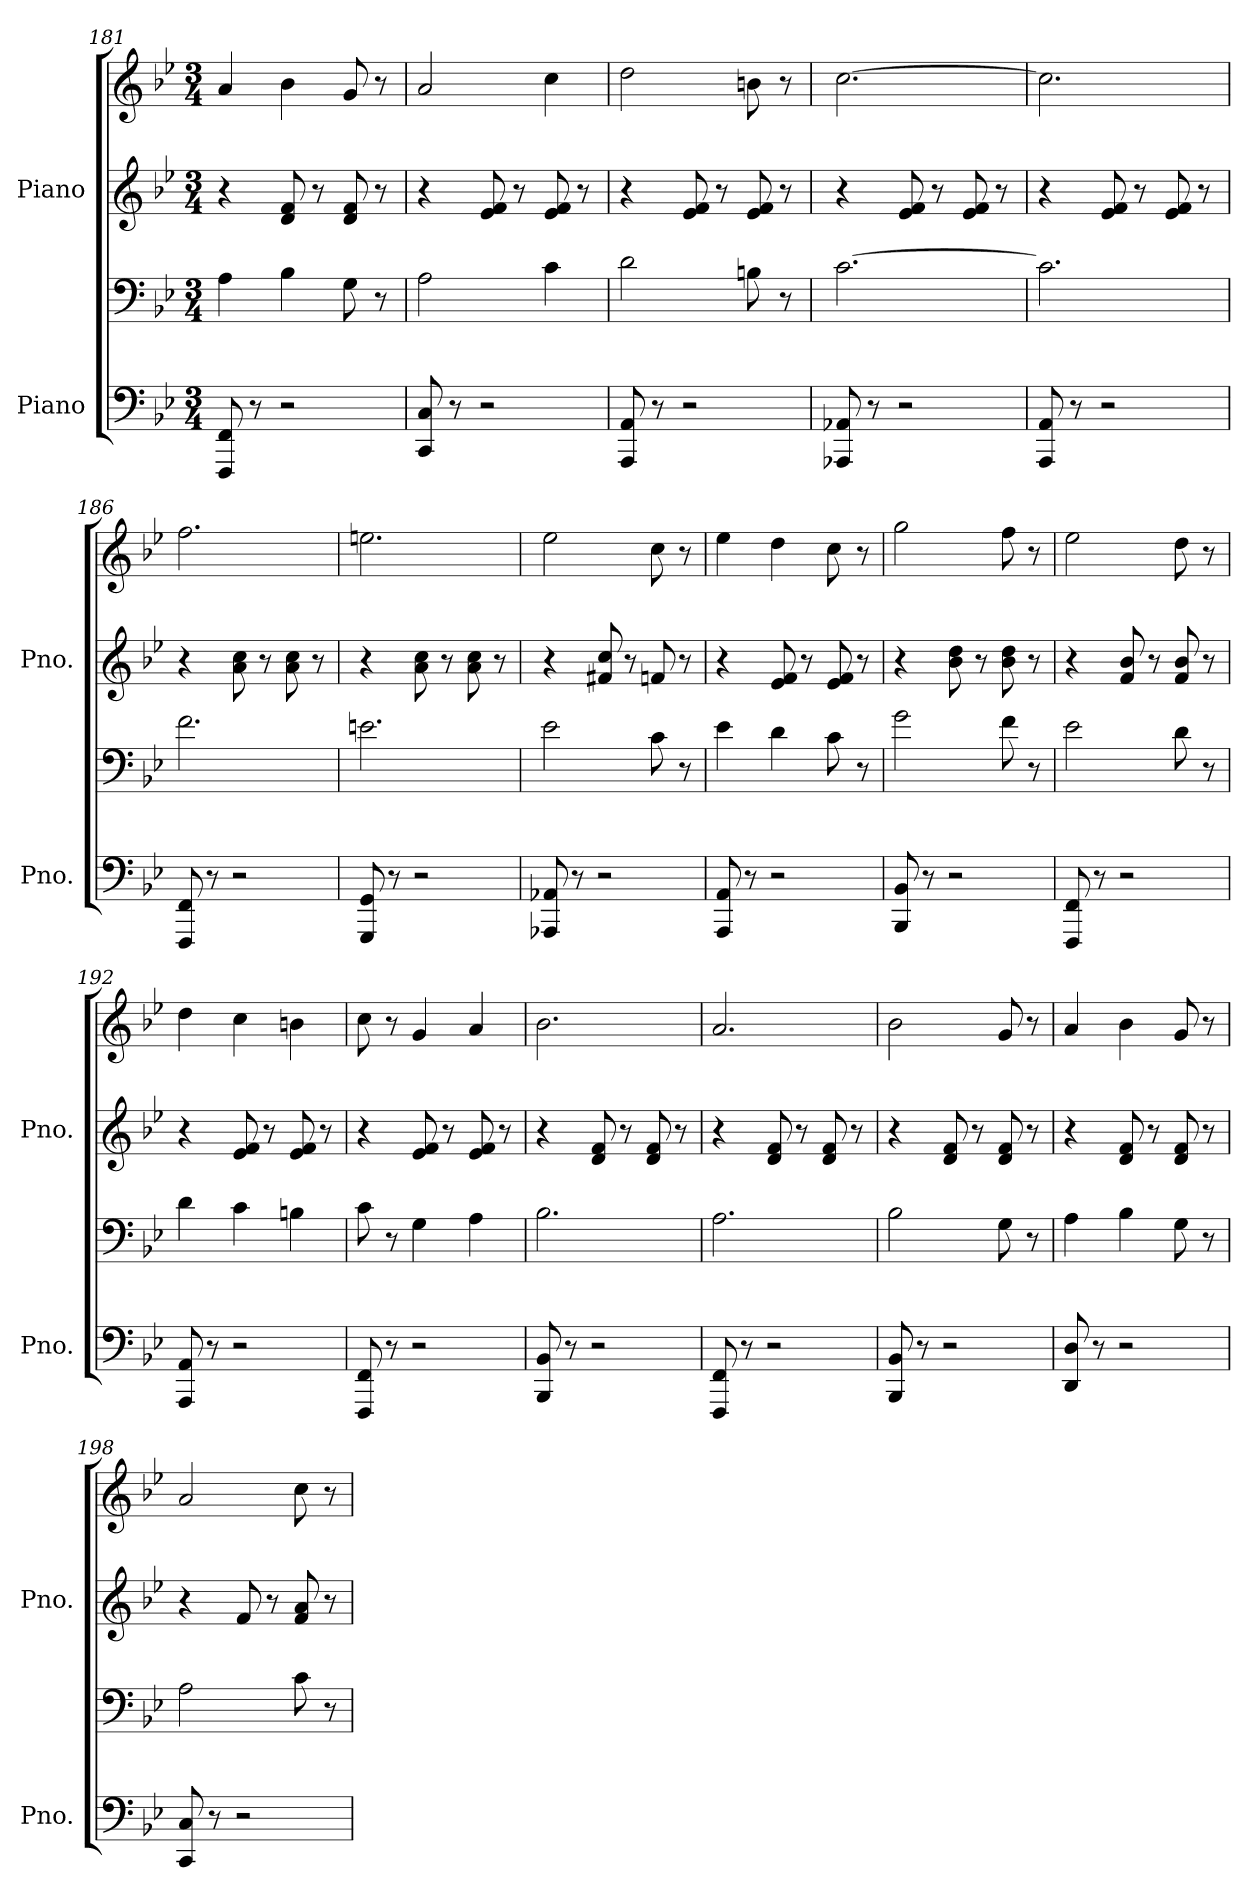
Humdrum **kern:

**kern	**kern	**kern	**kern
*part2	*part2	*part1	*part1
*staff4	*staff3	*staff2	*staff1
*I"Piano	*	*I"Piano	*
*I'Pno.	*	*I'Pno.	*
*clefF4	*clefF4	*clefG2	*clefG2
*k[b-e-]	*k[b-e-]	*k[b-e-]	*k[b-e-]
*M3/4	*M3/4	*M3/4	*M3/4
=181	=181	=181	=181
8FFF/ 8FF/	4A\	4r	4a/
8r	.	.	.
2r	4B-\	8d/ 8f/	4b-\
.	.	8r	.
.	8G\	8d/ 8f/	8g/
.	8r	8r	8r
!!LO:PB:g=z
=182	=182	=182	=182
8CC/ 8C/	2A\	4r	2a/
8r	.	.	.
2r	.	8e-/ 8f/	.
.	.	8r	.
.	4c\	8e-/ 8f/	4cc\
.	.	8r	.
=183	=183	=183	=183
8AAA/ 8AA/	2d\	4r	2dd\
8r	.	.	.
2r	.	8e-/ 8f/	.
.	.	8r	.
.	8Bn\	8e-/ 8f/	8bn\
.	8r	8r	8r
=184	=184	=184	=184
8AAA-X/ 8AA-X/	[2.c\	4r	[2.cc\
8r	.	.	.
2r	.	8e-/ 8f/	.
.	.	8r	.
.	.	8e-/ 8f/	.
.	.	8r	.
=185	=185	=185	=185
8AAA/ 8AA/	2.c\]	4r	2.cc\]
8r	.	.	.
2r	.	8e-/ 8f/	.
.	.	8r	.
.	.	8e-/ 8f/	.
.	.	8r	.
=186	=186	=186	=186
8FFF/ 8FF/	2.f\	4r	2.ff\
8r	.	.	.
2r	.	8a\ 8cc\	.
.	.	8r	.
.	.	8a\ 8cc\	.
.	.	8r	.
!!LO:LB:g=z
=187	=187	=187	=187
8GGG/ 8GG/	2.en\	4r	2.een\
8r	.	.	.
2r	.	8a\ 8cc\	.
.	.	8r	.
.	.	8a\ 8cc\	.
.	.	8r	.
=188	=188	=188	=188
8AAA-X/ 8AA-X/	2e-\	4r	2ee-\
8r	.	.	.
2r	.	8f#X/ 8cc/	.
.	.	8r	.
.	8c\	8fn/	8cc\
.	8r	8r	8r
=189	=189	=189	=189
8AAA/ 8AA/	4e-\	4r	4ee-\
8r	.	.	.
2r	4d\	8e-/ 8f/	4dd\
.	.	8r	.
.	8c\	8e-/ 8f/	8cc\
.	8r	8r	8r
=190	=190	=190	=190
8BBB-/ 8BB-/	2g\	4r	2gg\
8r	.	.	.
2r	.	8b-\ 8dd\	.
.	.	8r	.
.	8f\	8b-\ 8dd\	8ff\
.	8r	8r	8r
=191	=191	=191	=191
8FFF/ 8FF/	2e-\	4r	2ee-\
8r	.	.	.
2r	.	8f/ 8b-/	.
.	.	8r	.
.	8d\	8f/ 8b-/	8dd\
.	8r	8r	8r
!!LO:LB:g=z
=192	=192	=192	=192
8AAA/ 8AA/	4d\	4r	4dd\
8r	.	.	.
2r	4c\	8e-/ 8f/	4cc\
.	.	8r	.
.	4Bn\	8e-/ 8f/	4bn\
.	.	8r	.
=193	=193	=193	=193
8FFF/ 8FF/	8c\	4r	8cc\
8r	8r	.	8r
2r	4G\	8e-/ 8f/	4g/
.	.	8r	.
.	4A\	8e-/ 8f/	4a/
.	.	8r	.
=194	=194	=194	=194
8BBB-/ 8BB-/	2.B-\	4r	2.b-\
8r	.	.	.
2r	.	8d/ 8f/	.
.	.	8r	.
.	.	8d/ 8f/	.
.	.	8r	.
=195	=195	=195	=195
8FFF/ 8FF/	2.A\	4r	2.a/
8r	.	.	.
2r	.	8d/ 8f/	.
.	.	8r	.
.	.	8d/ 8f/	.
.	.	8r	.
=196	=196	=196	=196
8BBB-/ 8BB-/	2B-\	4r	2b-\
8r	.	.	.
2r	.	8d/ 8f/	.
.	.	8r	.
.	8G\	8d/ 8f/	8g/
.	8r	8r	8r
!!LO:PB:g=z
=197	=197	=197	=197
8DD/ 8D/	4A\	4r	4a/
8r	.	.	.
2r	4B-\	8d/ 8f/	4b-\
.	.	8r	.
.	8G\	8d/ 8f/	8g/
.	8r	8r	8r
=198	=198	=198	=198
8CC/ 8C/	2A\	4r	2a/
8r	.	.	.
2r	.	8f/	.
.	.	8r	.
.	8c\	8f/ 8a/	8cc\
.	8r	8r	8r
=	=	=	=
*-	*-	*-	*-
